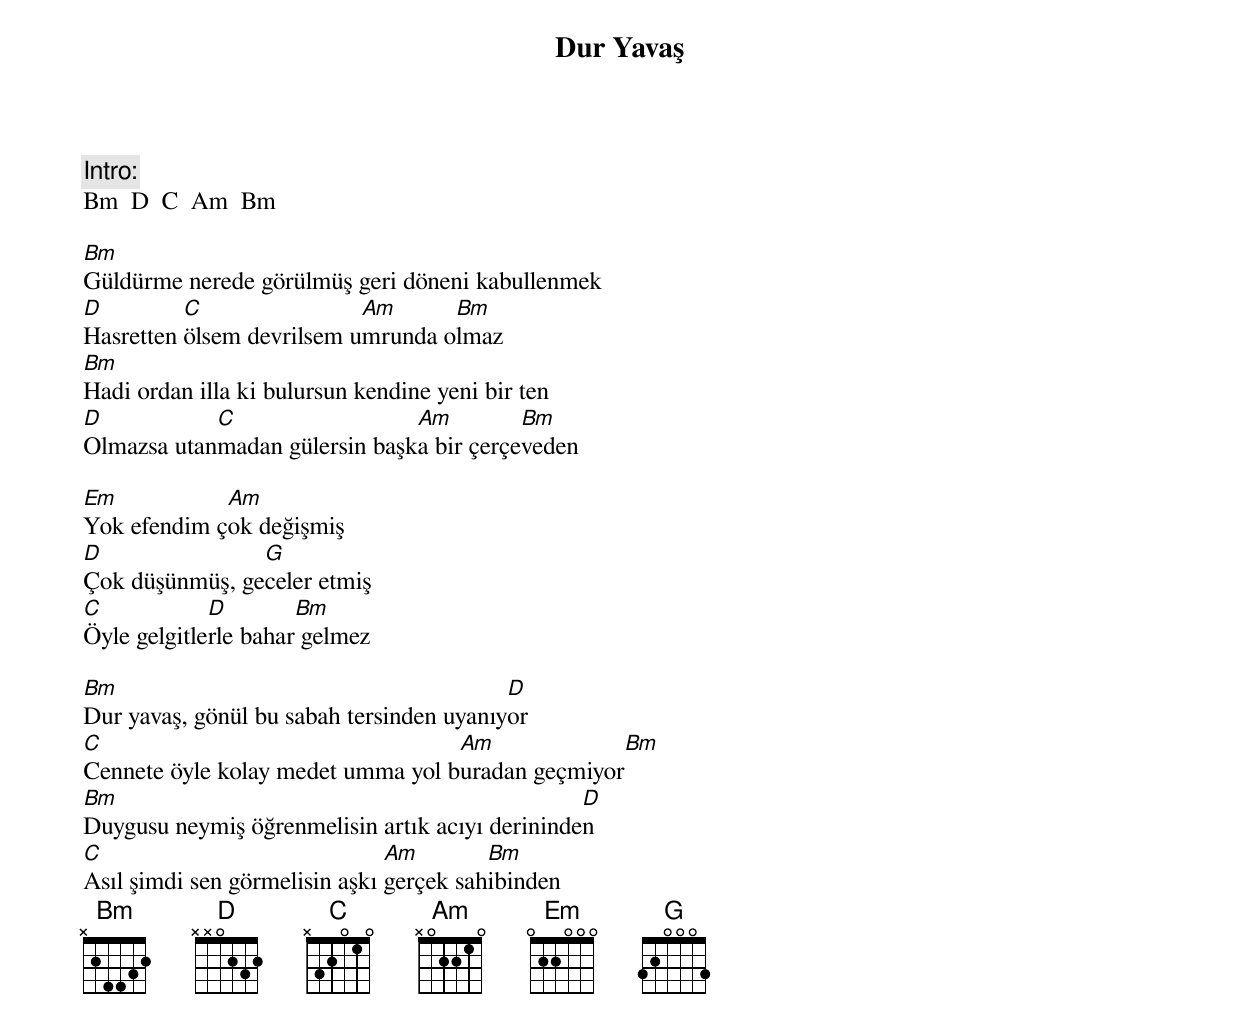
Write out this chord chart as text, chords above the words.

{title: Dur Yavaş}
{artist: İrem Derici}

Intro:
Bm  D  C  Am  Bm

Bm
Güldürme nerede görülmüş geri döneni kabullenmek
D         C                Am      Bm
Hasretten ölsem devrilsem umrunda olmaz
Bm
Hadi ordan illa ki bulursun kendine yeni bir ten
D           C                  Am         Bm
Olmazsa utanmadan gülersin başka bir çerçeveden

Em           Am
Yok efendim çok değişmiş
D               G
Çok düşünmüş, geceler etmiş
C            D        Bm
Öyle gelgitlerle bahar gelmez

Bm                                        D
Dur yavaş, gönül bu sabah tersinden uyanıyor
C                                  Am              Bm
Cennete öyle kolay medet umma yol buradan geçmiyor
Bm                                               D
Duygusu neymiş öğrenmelisin artık acıyı derininden
C                              Am        Bm
Asıl şimdi sen görmelisin aşkı gerçek sahibinden
